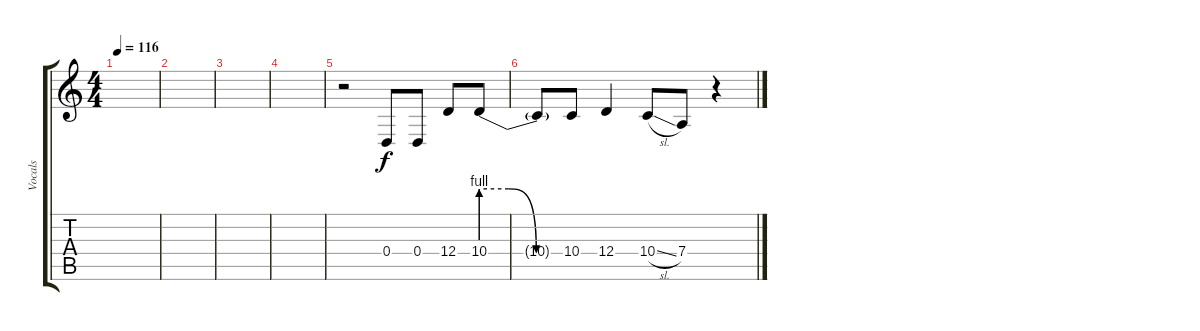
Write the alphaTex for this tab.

\track ("Vocals" "Vocals") {instrument lead1square}
\staff {score tabs}
\tuning (E4 B3 G3 D3 A2 D2) {hide}
\ts (4 4)
\tempo 116
\clef g2
\ks c
|
|
|
|
r.2{volume 11} 0.4.8 0.4.8 12.4.8 10.4{be (custom 0 4 20 4 40 0 60 0)}.8 |
10.4{t}.8 10.4.8 12.4.4 10.4{sl}.8 7.4.8 r.4
